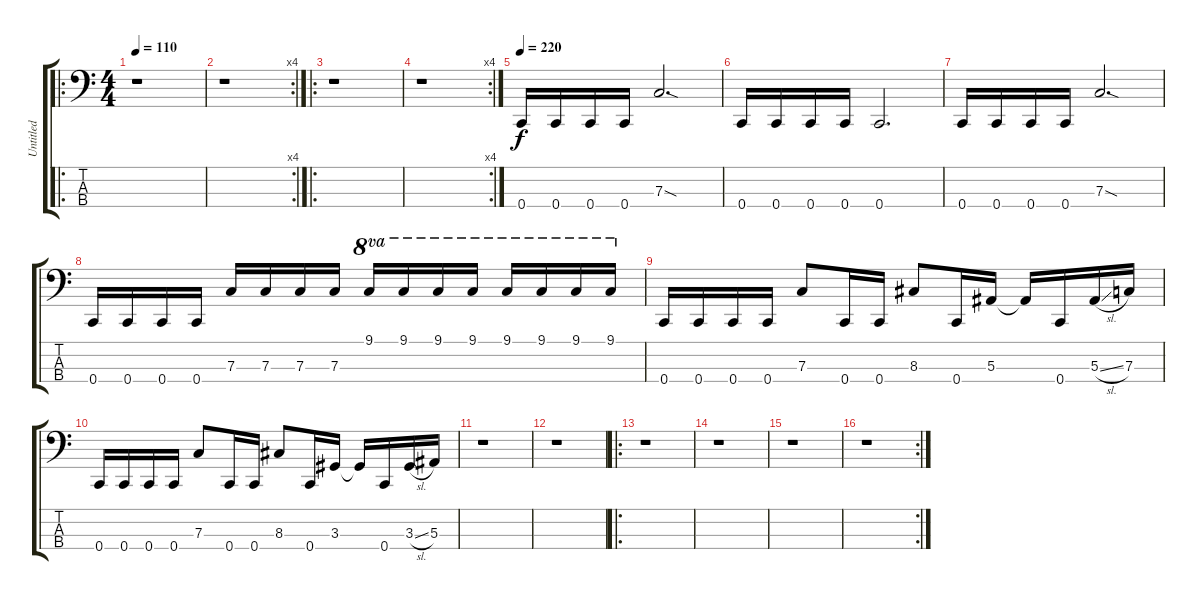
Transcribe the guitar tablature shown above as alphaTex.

\track ("Untitled" "Untitled") {instrument electricbasspick}
\staff {score tabs}
\tuning (Eb2 Bb1 F1 C1) {hide}
\ro
\ts (4 4)
\tempo 110
\clef f4
\ks c
r.1{dy f instrument electricbasspick} |
\rc 4
r.1 |
\ro
r.1 |
\rc 4
r.1 |
\tempo 220
0.4.16 0.4.16 0.4.16 0.4.16 7.3{sod}.2{d} |
0.4.16 0.4.16 0.4.16 0.4.16 0.4.2{d} |
0.4.16 0.4.16 0.4.16 0.4.16 7.3{sod}.2{d} |
0.4.16 0.4.16 0.4.16 0.4.16 7.3.16 7.3.16 7.3.16 7.3.16 9.1.16{ot 8va} 9.1.16{ot 8va} 9.1.16{ot 8va} 9.1.16{ot 8va} 9.1.16{ot 8va} 9.1.16{ot 8va} 9.1.16{ot 8va} 9.1.16{ot 8va} |
0.4.16 0.4.16 0.4.16 0.4.16 7.3.8 0.4.16 0.4.16 8.3.8 0.4.16 5.3.16 5.3{t}.16 0.4.16 5.3{sl}.16 7.3.16 |
0.4.16 0.4.16 0.4.16 0.4.16 7.3.8 0.4.16 0.4.16 8.3.8 0.4.16 3.3.16 3.3{t}.16 0.4.16 3.3{sl}.16 5.3.16 |
r.1 |
r.1 |
\ro
r.1 |
r.1 |
r.1 |
\rc 2
r.1
